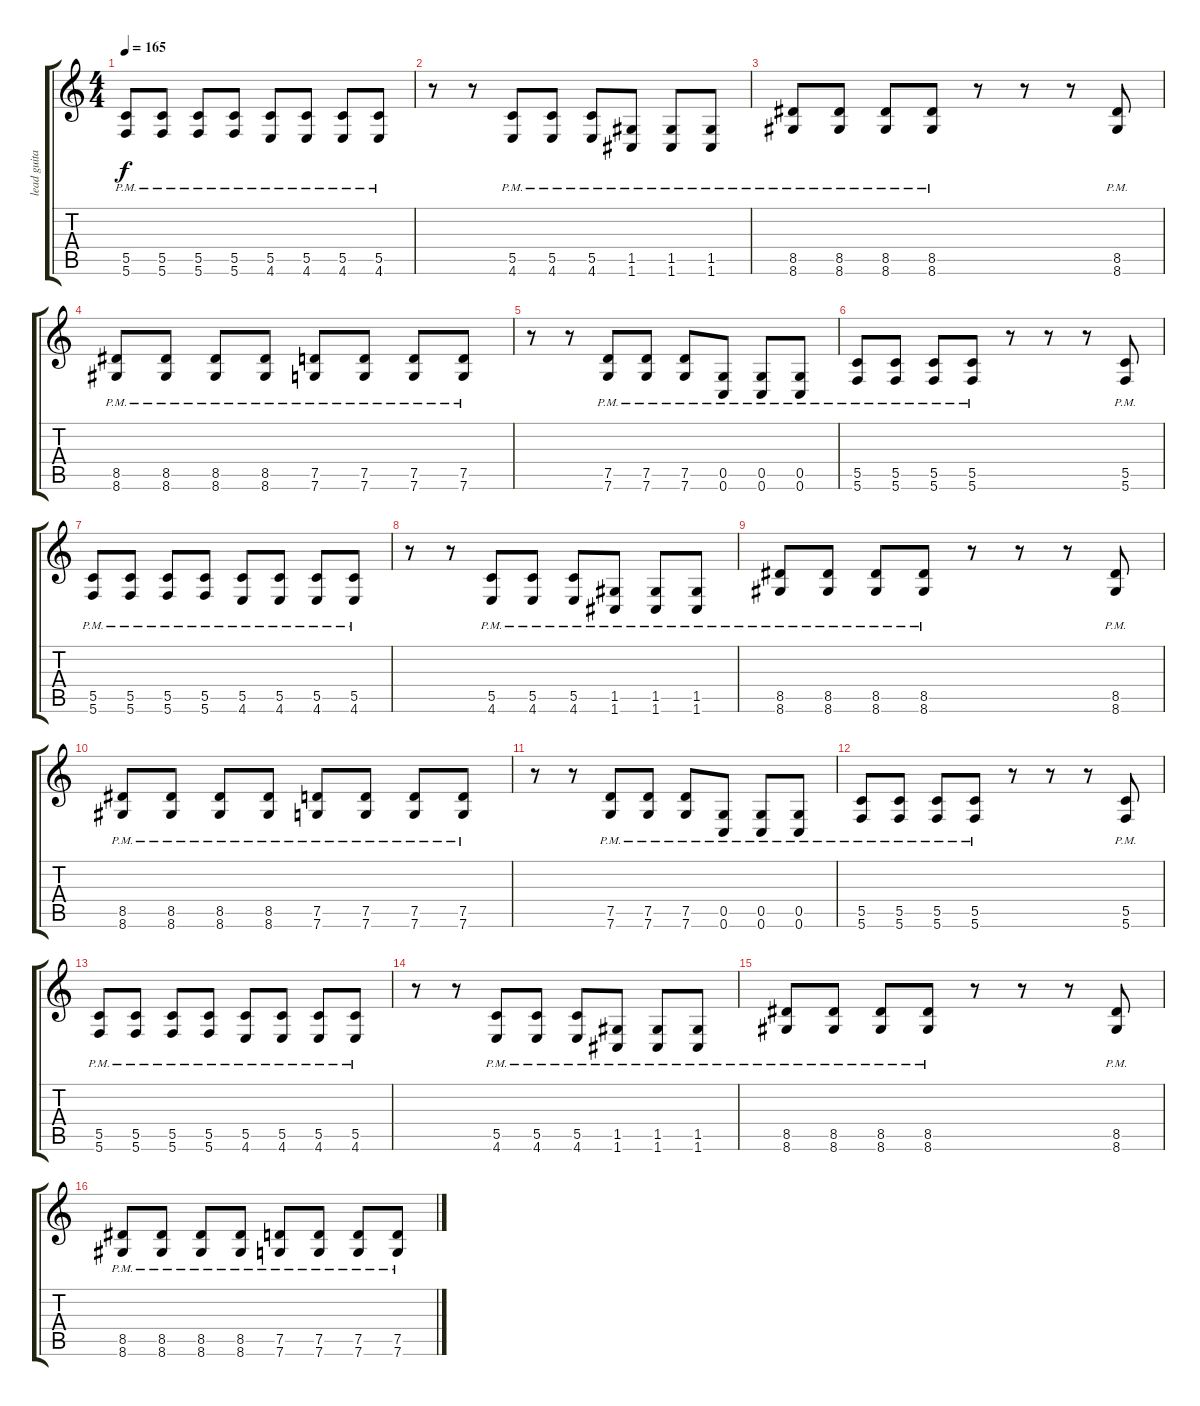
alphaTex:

\track ("lead guitar" "lead guita") {instrument distortionguitar}
\staff {score tabs}
\tuning (D4 A3 F3 C3 G2 C2) {hide}
\ts (4 4)
\tempo 165
\clef g2
\ks c
(5.5{pm} 5.6{pm}).8{dy f} (5.5{pm} 5.6{pm}).8 (5.5{pm} 5.6{pm}).8 (5.5{pm} 5.6{pm}).8 (5.5{pm} 4.6{pm}).8 (5.5{pm} 4.6{pm}).8 (5.5{pm} 4.6{pm}).8 (5.5{pm} 4.6{pm}).8 |
r.8 r.8 (5.5{pm} 4.6{pm}).8 (5.5{pm} 4.6{pm}).8 (5.5{pm} 4.6{pm}).8 (1.5{pm} 1.6{pm}).8 (1.5{pm} 1.6{pm}).8 (1.5{pm} 1.6{pm}).8 |
(8.5{pm} 8.6{pm}).8 (8.5{pm} 8.6{pm}).8 (8.5{pm} 8.6{pm}).8 (8.5{pm} 8.6{pm}).8 r.8 r.8 r.8 (8.5{pm} 8.6{pm}).8 |
(8.5{pm} 8.6{pm}).8 (8.5{pm} 8.6{pm}).8 (8.5{pm} 8.6{pm}).8 (8.5{pm} 8.6{pm}).8 (7.5{pm} 7.6{pm}).8 (7.5{pm} 7.6{pm}).8 (7.5{pm} 7.6{pm}).8 (7.5{pm} 7.6{pm}).8 |
r.8 r.8 (7.5{pm} 7.6{pm}).8 (7.5{pm} 7.6{pm}).8 (7.5{pm} 7.6{pm}).8 (0.5{pm} 0.6{pm}).8 (0.5{pm} 0.6{pm}).8 (0.5{pm} 0.6{pm}).8 |
(5.5{pm} 5.6{pm}).8 (5.5{pm} 5.6{pm}).8 (5.5{pm} 5.6{pm}).8 (5.5{pm} 5.6{pm}).8 r.8 r.8 r.8 (5.5{pm} 5.6{pm}).8 |
(5.5{pm} 5.6{pm}).8 (5.5{pm} 5.6{pm}).8 (5.5{pm} 5.6{pm}).8 (5.5{pm} 5.6{pm}).8 (5.5{pm} 4.6{pm}).8 (5.5{pm} 4.6{pm}).8 (5.5{pm} 4.6{pm}).8 (5.5{pm} 4.6{pm}).8 |
r.8 r.8 (5.5{pm} 4.6{pm}).8 (5.5{pm} 4.6{pm}).8 (5.5{pm} 4.6{pm}).8 (1.5{pm} 1.6{pm}).8 (1.5{pm} 1.6{pm}).8 (1.5{pm} 1.6{pm}).8 |
(8.5{pm} 8.6{pm}).8 (8.5{pm} 8.6{pm}).8 (8.5{pm} 8.6{pm}).8 (8.5{pm} 8.6{pm}).8 r.8 r.8 r.8 (8.5{pm} 8.6{pm}).8 |
(8.5{pm} 8.6{pm}).8 (8.5{pm} 8.6{pm}).8 (8.5{pm} 8.6{pm}).8 (8.5{pm} 8.6{pm}).8 (7.5{pm} 7.6{pm}).8 (7.5{pm} 7.6{pm}).8 (7.5{pm} 7.6{pm}).8 (7.5{pm} 7.6{pm}).8 |
r.8 r.8 (7.5{pm} 7.6{pm}).8 (7.5{pm} 7.6{pm}).8 (7.5{pm} 7.6{pm}).8 (0.5{pm} 0.6{pm}).8 (0.5{pm} 0.6{pm}).8 (0.5{pm} 0.6{pm}).8 |
(5.5{pm} 5.6{pm}).8 (5.5{pm} 5.6{pm}).8 (5.5{pm} 5.6{pm}).8 (5.5{pm} 5.6{pm}).8 r.8 r.8 r.8 (5.5{pm} 5.6{pm}).8 |
(5.5{pm} 5.6{pm}).8 (5.5{pm} 5.6{pm}).8 (5.5{pm} 5.6{pm}).8 (5.5{pm} 5.6{pm}).8 (5.5{pm} 4.6{pm}).8 (5.5{pm} 4.6{pm}).8 (5.5{pm} 4.6{pm}).8 (5.5{pm} 4.6{pm}).8 |
r.8 r.8 (5.5{pm} 4.6{pm}).8 (5.5{pm} 4.6{pm}).8 (5.5{pm} 4.6{pm}).8 (1.5{pm} 1.6{pm}).8 (1.5{pm} 1.6{pm}).8 (1.5{pm} 1.6{pm}).8 |
(8.5{pm} 8.6{pm}).8 (8.5{pm} 8.6{pm}).8 (8.5{pm} 8.6{pm}).8 (8.5{pm} 8.6{pm}).8 r.8 r.8 r.8 (8.5{pm} 8.6{pm}).8 |
(8.5{pm} 8.6{pm}).8 (8.5{pm} 8.6{pm}).8 (8.5{pm} 8.6{pm}).8 (8.5{pm} 8.6{pm}).8 (7.5{pm} 7.6{pm}).8 (7.5{pm} 7.6{pm}).8 (7.5{pm} 7.6{pm}).8 (7.5{pm} 7.6{pm}).8
